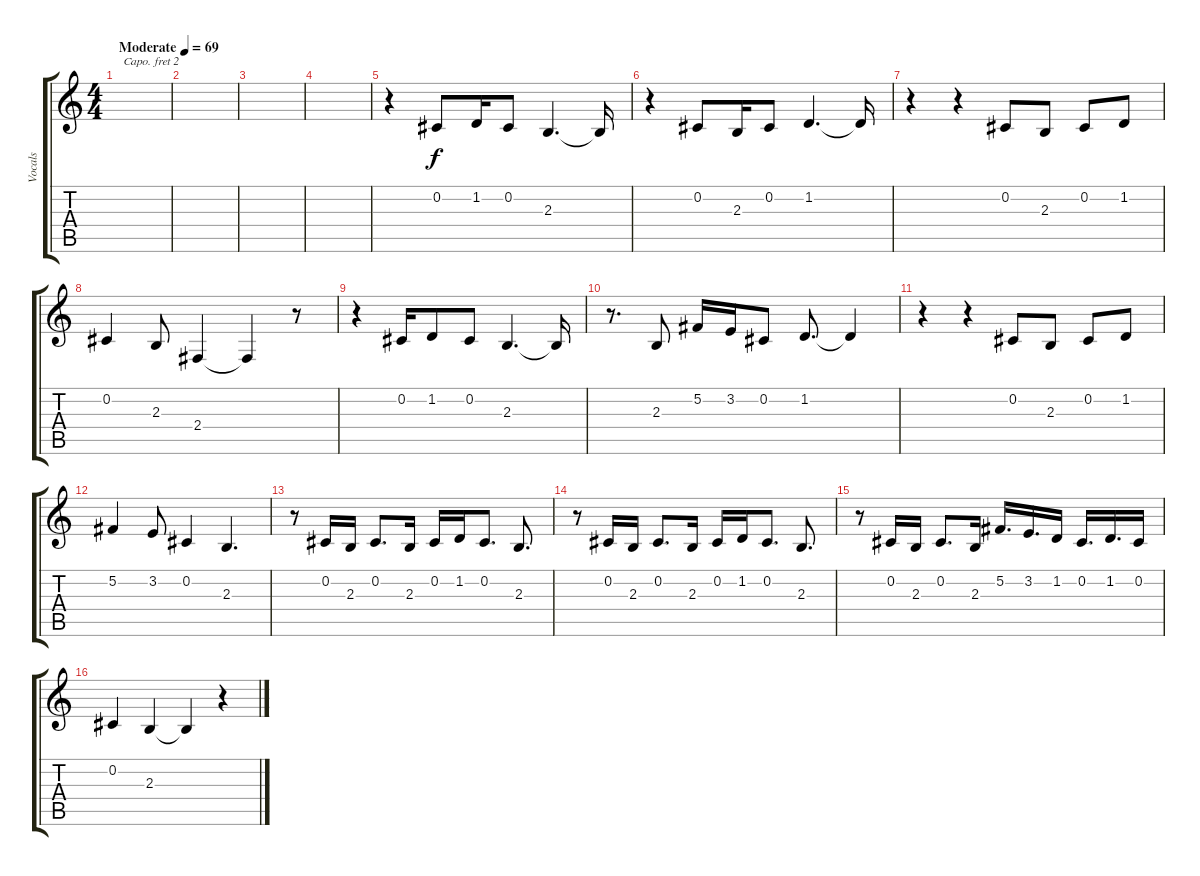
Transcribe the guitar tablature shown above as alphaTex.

\track ("Vocals" "Vocals") {instrument stringensemble1}
\staff {score tabs}
\capo 2
\tuning (E4 B3 G3 D3 A2 E2) {hide}
\ts (4 4)
\tempo (69 "Moderate")
\clef g2
\ks c
|
|
|
|
r.4 0.2.8 1.2.16 0.2.8 2.3.4{d} 2.3{t}.16 |
r.4 0.2.8 2.3.16 0.2.8 1.2.4{d} 1.2{t}.16 |
r.4 r.4 0.2.8 2.3.8 0.2.8 1.2.8 |
0.2.4 2.3.8 2.4.4 2.4{t}.4 r.8 |
r.4 0.2.16 1.2.8 0.2.8 2.3.4{d} 2.3{t}.16 |
r.8{d} 2.3.8 5.2.16 3.2.16 0.2.8 1.2.8{d} 1.2{t}.4 |
r.4 r.4 0.2.8 2.3.8 0.2.8 1.2.8 |
5.2.4 3.2.8 0.2.4 2.3.4{d} |
r.8 0.2.16 2.3.16 0.2.8{d} 2.3.16 0.2.16 1.2.16 0.2.8{d} 2.3.8{d} |
r.8 0.2.16 2.3.16 0.2.8{d} 2.3.16 0.2.16 1.2.16 0.2.8{d} 2.3.8{d} |
r.8 0.2.16 2.3.16 0.2.8{d} 2.3.16 5.2.16{d} 3.2.16{d} 1.2.16 0.2.16{d} 1.2.16{d} 0.2.16 |
0.2.4 2.3.4 2.3{t}.4 r.4
